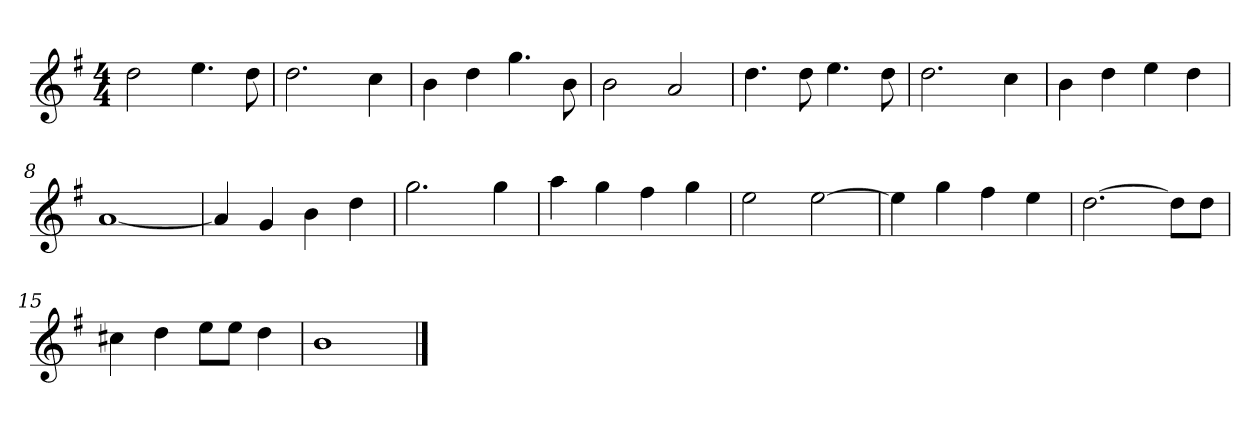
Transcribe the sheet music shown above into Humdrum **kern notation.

**kern
*part1
*staff1
*k[f#]
*M4/4
*MM120
=1
2dd
4.ee
8dd
=2
2.dd
4cc
=3
4b
4dd
4.gg
8b
=4
2b
2a
=5
4.dd
8dd
4.ee
8dd
=6
2.dd
4cc
=7
4b
4dd
4ee
4dd
=8
[1a
=9
4a]
4g
4b
4dd
=10
2.gg
4gg
=11
4aa
4gg
4ff#
4gg
=12
2ee
[2ee
=13
4ee]
4gg
4ff#
4ee
=14
[2.dd
8ddL]
8ddJ
=15
4cc#X
4dd
8eeL
8eeJ
4dd
=16
1b
==
*-
